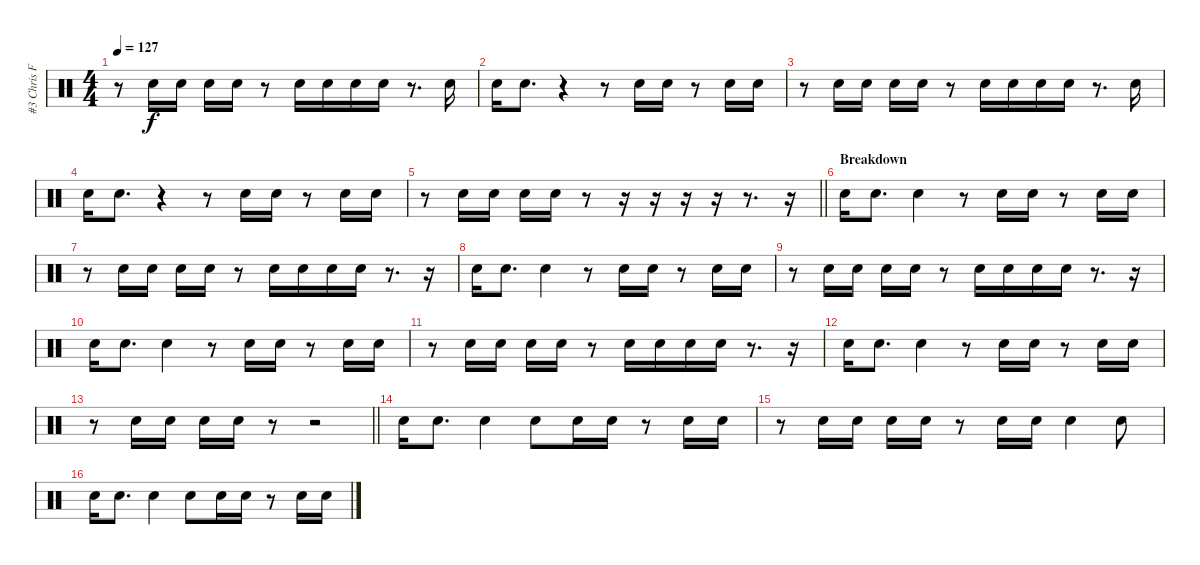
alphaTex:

\track ("#3 Chris Fehn" "#3 Chris F") {instrument percussion}
\staff {score}
\articulation defaults
\ts (4 4)
\tempo 127
\clef neutral
\ks c
r.8{dy f} "Snare (hit) 2".16 "Snare (hit) 2".16 "Snare (hit) 2".16 "Snare (hit) 2".16 r.8 "Snare (hit) 2".16 "Snare (hit) 2".16 "Snare (hit) 2".16 "Snare (hit) 2".16 r.8{d} "Snare (hit) 2".16 |
"Snare (hit) 2".16 "Snare (hit) 2".8{d} r.4 r.8 "Snare (hit) 2".16 "Snare (hit) 2".16 r.8 "Snare (hit) 2".16 "Snare (hit) 2".16 |
r.8 "Snare (hit) 2".16 "Snare (hit) 2".16 "Snare (hit) 2".16 "Snare (hit) 2".16 r.8 "Snare (hit) 2".16 "Snare (hit) 2".16 "Snare (hit) 2".16 "Snare (hit) 2".16 r.8{d} "Snare (hit) 2".16 |
"Snare (hit) 2".16 "Snare (hit) 2".8{d} r.4 r.8 "Snare (hit) 2".16 "Snare (hit) 2".16 r.8 "Snare (hit) 2".16 "Snare (hit) 2".16 |
\barLineRight lightlight
r.8 "Snare (hit) 2".16 "Snare (hit) 2".16 "Snare (hit) 2".16 "Snare (hit) 2".16 r.8 r.16 r.16 r.16 r.16 r.8{d} r.16 |
\section ("" "Breakdown")
"Snare (hit) 2".16 "Snare (hit) 2".8{d} "Snare (hit) 2".4 r.8 "Snare (hit) 2".16 "Snare (hit) 2".16 r.8 "Snare (hit) 2".16 "Snare (hit) 2".16 |
r.8 "Snare (hit) 2".16 "Snare (hit) 2".16 "Snare (hit) 2".16 "Snare (hit) 2".16 r.8 "Snare (hit) 2".16 "Snare (hit) 2".16 "Snare (hit) 2".16 "Snare (hit) 2".16 r.8{d} r.16 |
"Snare (hit) 2".16 "Snare (hit) 2".8{d} "Snare (hit) 2".4 r.8 "Snare (hit) 2".16 "Snare (hit) 2".16 r.8 "Snare (hit) 2".16 "Snare (hit) 2".16 |
r.8 "Snare (hit) 2".16 "Snare (hit) 2".16 "Snare (hit) 2".16 "Snare (hit) 2".16 r.8 "Snare (hit) 2".16 "Snare (hit) 2".16 "Snare (hit) 2".16 "Snare (hit) 2".16 r.8{d} r.16 |
"Snare (hit) 2".16 "Snare (hit) 2".8{d} "Snare (hit) 2".4 r.8 "Snare (hit) 2".16 "Snare (hit) 2".16 r.8 "Snare (hit) 2".16 "Snare (hit) 2".16 |
r.8 "Snare (hit) 2".16 "Snare (hit) 2".16 "Snare (hit) 2".16 "Snare (hit) 2".16 r.8 "Snare (hit) 2".16 "Snare (hit) 2".16 "Snare (hit) 2".16 "Snare (hit) 2".16 r.8{d} r.16 |
"Snare (hit) 2".16 "Snare (hit) 2".8{d} "Snare (hit) 2".4 r.8 "Snare (hit) 2".16 "Snare (hit) 2".16 r.8 "Snare (hit) 2".16 "Snare (hit) 2".16 |
\barLineRight lightlight
r.8 "Snare (hit) 2".16 "Snare (hit) 2".16 "Snare (hit) 2".16 "Snare (hit) 2".16 r.8 r.2 |
\section ("" "")
"Snare (hit) 2".16 "Snare (hit) 2".8{d} "Snare (hit) 2".4 "Snare (hit) 2".8 "Snare (hit) 2".16 "Snare (hit) 2".16 r.8 "Snare (hit) 2".16 "Snare (hit) 2".16 |
r.8 "Snare (hit) 2".16 "Snare (hit) 2".16 "Snare (hit) 2".16 "Snare (hit) 2".16 r.8 "Snare (hit) 2".16 "Snare (hit) 2".16 "Snare (hit) 2".4 "Snare (hit) 2".8 |
"Snare (hit) 2".16 "Snare (hit) 2".8{d} "Snare (hit) 2".4 "Snare (hit) 2".8 "Snare (hit) 2".16 "Snare (hit) 2".16 r.8 "Snare (hit) 2".16 "Snare (hit) 2".16
